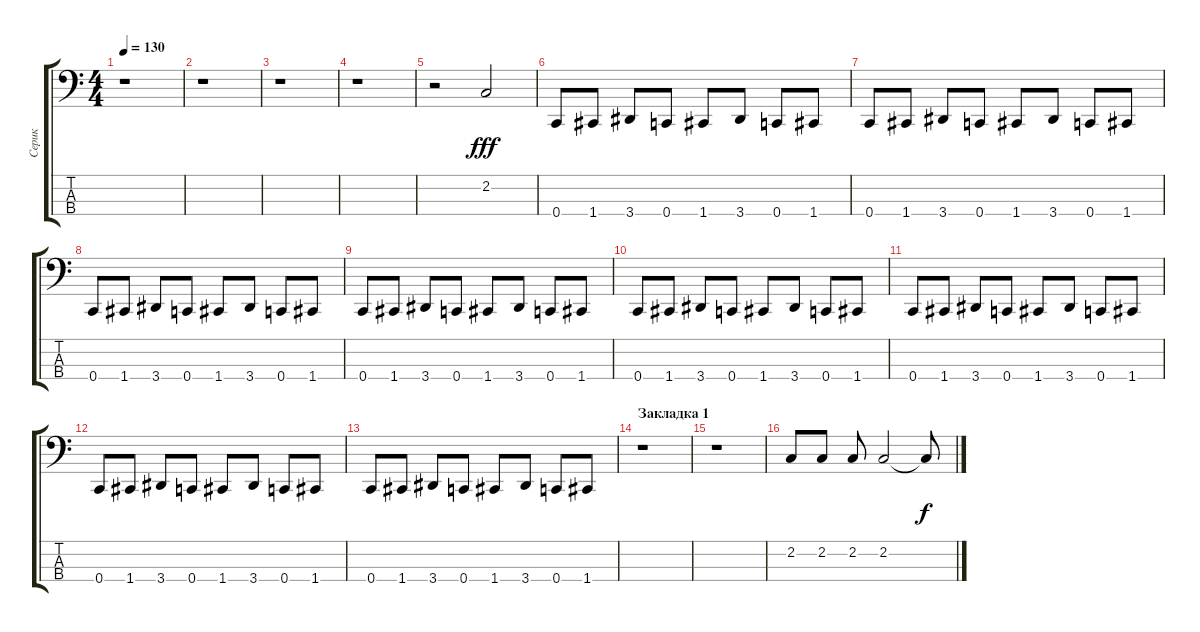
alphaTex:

\track ("Серик" "Серик") {instrument electricbassfinger}
\staff {score tabs}
\tuning (Eb2 Bb1 F1 C1) {hide}
\ts (4 4)
\tempo 130
\clef f4
\ks c
r.1{dy fff instrument electricbassfinger} |
r.1 |
r.1 |
r.1 |
r.2 2.2.2 |
0.4.8 1.4.8 3.4.8 0.4.8 1.4.8 3.4.8 0.4.8 1.4.8 |
0.4.8 1.4.8 3.4.8 0.4.8 1.4.8 3.4.8 0.4.8 1.4.8 |
0.4.8 1.4.8 3.4.8 0.4.8 1.4.8 3.4.8 0.4.8 1.4.8 |
0.4.8 1.4.8 3.4.8 0.4.8 1.4.8 3.4.8 0.4.8 1.4.8 |
0.4.8 1.4.8 3.4.8 0.4.8 1.4.8 3.4.8 0.4.8 1.4.8 |
0.4.8 1.4.8 3.4.8 0.4.8 1.4.8 3.4.8 0.4.8 1.4.8 |
0.4.8 1.4.8 3.4.8 0.4.8 1.4.8 3.4.8 0.4.8 1.4.8 |
0.4.8 1.4.8 3.4.8 0.4.8 1.4.8 3.4.8 0.4.8 1.4.8 |
\section ("" "Закладка 1")
r.1 |
r.1 |
2.2.8{volume 10} 2.2.8 2.2.8 2.2.2 2.2{t}.8{dy f}
